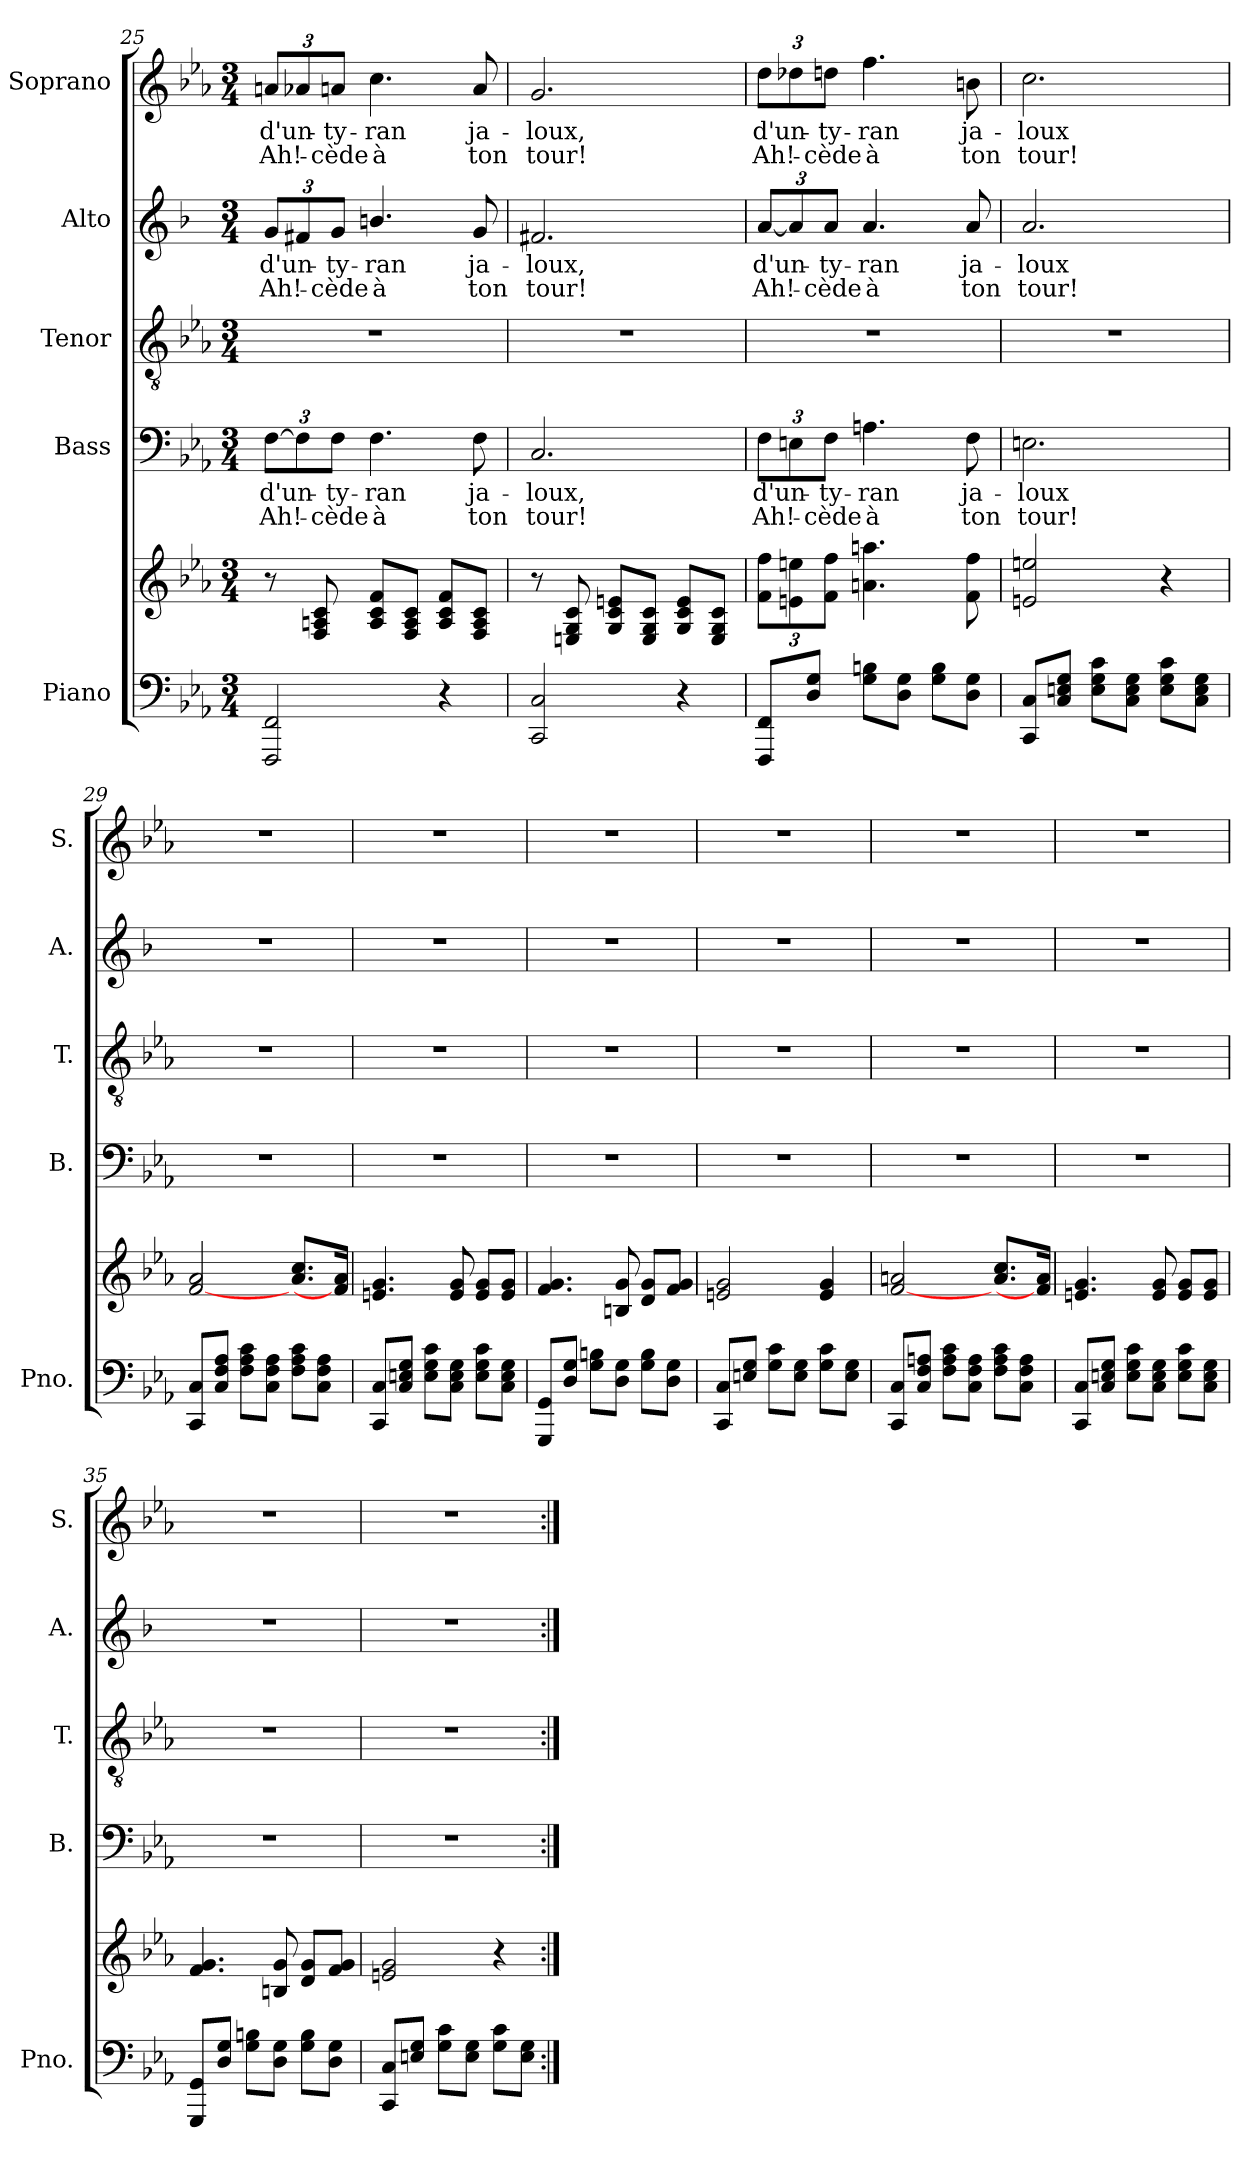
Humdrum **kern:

**kern	**kern	**kern	**text	**text	**kern	**kern	**text	**text	**kern	**text	**text
*part5	*part5	*part4	*part4	*part4	*part3	*part2	*part2	*part2	*part1	*part1	*part1
*staff6	*staff5	*staff4	*staff4	*staff4	*staff3	*staff2	*staff2	*staff2	*staff1	*staff1	*staff1
*I"Piano	*	*I"Bass	*	*	*I"Tenor	*I"Alto	*	*	*I"Soprano	*	*
*I'Pno.	*	*I'B.	*	*	*I'T.	*I'A.	*	*	*I'S.	*	*
*clefF4	*clefG2	*clefF4	*	*	*clefGv2	*clefG2	*	*	*clefG2	*	*
*	*	*	*	*	*	*ITrd1c2	*	*	*	*	*
*k[b-e-a-]	*k[b-e-a-]	*k[b-e-a-]	*	*	*k[b-e-a-]	*k[b-e-a-]	*	*	*k[b-e-a-]	*	*
*M3/4	*M3/4	*M3/4	*	*	*M3/4	*M3/4	*	*	*M3/4	*	*
*	*	*Xbrackettup	*	*	*	*	*	*	*	*	*
=25	=25	=25	=25	=25	=25	=25	=25	=25	=25	=25	=25
!	!	!	!LO:LY:b	!LO:LY:b	!	!	!	!	!	!	!
*	*	*	*	*	*	*Xbrackettup	*	*	*	*	*
!	!	!	!	!	!	!	!LO:LY:b	!LO:LY:b	!	!	!
*	*	*	*	*	*	*	*	*	*Xbrackettup	*	*
!	!	!	!	!	!	!	!	!	!	!LO:LY:b	!LO:LY:b
2FFF/ 2FF/	8r	[12F\L	d'un-	Ah!-	2.r	12f/L	d'un-	Ah!-	12an/L	d'un-	Ah!-
.	.	12F\]	.	.	.	12en/	.	.	12a-X/	.	.
.	8F/ 8An/ 8c/	.	.	.	.	.	.	.	.	.	.
!	!	!	!LO:LY:b	!LO:LY:b	!	!	!LO:LY:b	!LO:LY:b	!	!LO:LY:b	!LO:LY:b
.	.	12F\J	-ty-	-cède	.	12f/J	-ty-	-cède	12an/J	-ty-	-cède
!	!	!	!LO:LY:b	!LO:LY:b	!	!	!LO:LY:b	!LO:LY:b	!	!LO:LY:b	!LO:LY:b
.	8A/ 8c/ 8f/L	4.F\	-ran	à	.	4.an/	-ran	à	4.cc\	-ran	à
.	8F/ 8A/ 8c/J	.	.	.	.	.	.	.	.	.	.
4r	8A/ 8c/ 8f/L	.	.	.	.	.	.	.	.	.	.
!	!	!	!LO:LY:b	!LO:LY:b	!	!	!LO:LY:b	!LO:LY:b	!	!LO:LY:b	!LO:LY:b
.	8F/ 8A/ 8c/J	8F\	ja-	ton	.	8f/	ja-	ton	8a/	ja-	ton
!!LO:PB:g=z
=26	=26	=26	=26	=26	=26	=26	=26	=26	=26	=26	=26
!	!	!	!LO:LY:b	!LO:LY:b	!	!	!LO:LY:b	!LO:LY:b	!	!LO:LY:b	!LO:LY:b
2CC/ 2C/	8r	2.C/	-loux,	tour!	2.r	2.en/	-loux,	tour!	2.g/	-loux,	tour!
.	8En/ 8G/ 8c/	.	.	.	.	.	.	.	.	.	.
.	8G/ 8c/ 8en/L	.	.	.	.	.	.	.	.	.	.
.	8E/ 8G/ 8c/J	.	.	.	.	.	.	.	.	.	.
4r	8G/ 8c/ 8e/L	.	.	.	.	.	.	.	.	.	.
.	8E/ 8G/ 8c/J	.	.	.	.	.	.	.	.	.	.
=27	=27	=27	=27	=27	=27	=27	=27	=27	=27	=27	=27
*	*Xbrackettup	*	*	*	*	*	*	*	*	*	*
!	!	!	!LO:LY:b	!LO:LY:b	!	!	!LO:LY:b	!LO:LY:b	!	!LO:LY:b	!LO:LY:b
8FFF/ 8FF/L	12f\ 12ff\L	12F\L	d'un-	Ah!-	2.r	[12g/L	d'un-	Ah!-	12dd\L	d'un-	Ah!-
.	12en\ 12een\	12En\	.	.	.	12g/]	.	.	12dd-X\	.	.
8D/ 8G/J	.	.	.	.	.	.	.	.	.	.	.
!	!	!	!LO:LY:b	!LO:LY:b	!	!	!LO:LY:b	!LO:LY:b	!	!LO:LY:b	!LO:LY:b
.	12f\ 12ff\J	12F\J	-ty-	-cède	.	12g/J	-ty-	-cède	12ddn\J	-ty-	-cède
!	!	!	!LO:LY:b	!LO:LY:b	!	!	!LO:LY:b	!LO:LY:b	!	!LO:LY:b	!LO:LY:b
8G\ 8Bn\L	4.an\ 4.aan\	4.An\	-ran	à	.	4.g/	-ran	à	4.ff\	-ran	à
8D\ 8G\J	.	.	.	.	.	.	.	.	.	.	.
8G\ 8B\L	.	.	.	.	.	.	.	.	.	.	.
!	!	!	!LO:LY:b	!LO:LY:b	!	!	!LO:LY:b	!LO:LY:b	!	!LO:LY:b	!LO:LY:b
8D\ 8G\J	8f\ 8ff\	8F\	ja-	ton	.	8g/	ja-	ton	8bn\	ja-	ton
=28	=28	=28	=28	=28	=28	=28	=28	=28	=28	=28	=28
!	!	!	!LO:LY:b	!LO:LY:b	!	!	!LO:LY:b	!LO:LY:b	!	!LO:LY:b	!LO:LY:b
8CC/ 8C/L	2en/ 2een/	2.En\	-loux	tour!	2.r	2.g/	-loux	tour!	2.cc\	-loux	tour!
8C/ 8En/ 8G/J	.	.	.	.	.	.	.	.	.	.	.
8E\ 8G\ 8c\L	.	.	.	.	.	.	.	.	.	.	.
8C\ 8E\ 8G\J	.	.	.	.	.	.	.	.	.	.	.
8E\ 8G\ 8c\L	4r	.	.	.	.	.	.	.	.	.	.
8C\ 8E\ 8G\J	.	.	.	.	.	.	.	.	.	.	.
=29	=29	=29	=29	=29	=29	=29	=29	=29	=29	=29	=29
8CC/ 8C/L	[2f/ 2a-/	2.r	.	.	2.r	2.r	.	.	2.r	.	.
8C/ 8F/ 8A-/J	.	.	.	.	.	.	.	.	.	.	.
8F\ 8A-\ 8c\L	.	.	.	.	.	.	.	.	.	.	.
8C\ 8F\ 8A-\J	.	.	.	.	.	.	.	.	.	.	.
8F\ 8A-\ 8c\L	8.a-/ 8.cc/L	.	.	.	.	.	.	.	.	.	.
8C\ 8F\ 8A-\J	.	.	.	.	.	.	.	.	.	.	.
.	16f/] 16a-/Jk	.	.	.	.	.	.	.	.	.	.
=30	=30	=30	=30	=30	=30	=30	=30	=30	=30	=30	=30
8CC/ 8C/L	4.en/ 4.g/	2.r	.	.	2.r	2.r	.	.	2.r	.	.
8C/ 8En/ 8G/J	.	.	.	.	.	.	.	.	.	.	.
8E\ 8G\ 8c\L	.	.	.	.	.	.	.	.	.	.	.
8C\ 8E\ 8G\J	8e/ 8g/	.	.	.	.	.	.	.	.	.	.
8E\ 8G\ 8c\L	8e/ 8g/L	.	.	.	.	.	.	.	.	.	.
8C\ 8E\ 8G\J	8e/ 8g/J	.	.	.	.	.	.	.	.	.	.
!!LO:LB:g=z
=31	=31	=31	=31	=31	=31	=31	=31	=31	=31	=31	=31
8GGG/ 8GG/L	4.f/ 4.g/	2.r	.	.	2.r	2.r	.	.	2.r	.	.
8D/ 8G/J	.	.	.	.	.	.	.	.	.	.	.
8G\ 8Bn\L	.	.	.	.	.	.	.	.	.	.	.
8D\ 8G\J	8Bn/ 8g/	.	.	.	.	.	.	.	.	.	.
8G\ 8B\L	8d/ 8g/L	.	.	.	.	.	.	.	.	.	.
8D\ 8G\J	8f/ 8g/J	.	.	.	.	.	.	.	.	.	.
=32	=32	=32	=32	=32	=32	=32	=32	=32	=32	=32	=32
8CC/ 8C/L	2en/ 2g/	2.r	.	.	2.r	2.r	.	.	2.r	.	.
8En/ 8G/J	.	.	.	.	.	.	.	.	.	.	.
8G\ 8c\L	.	.	.	.	.	.	.	.	.	.	.
8E\ 8G\J	.	.	.	.	.	.	.	.	.	.	.
8G\ 8c\L	4e/ 4g/	.	.	.	.	.	.	.	.	.	.
8E\ 8G\J	.	.	.	.	.	.	.	.	.	.	.
=33	=33	=33	=33	=33	=33	=33	=33	=33	=33	=33	=33
8CC/ 8C/L	[2f/ 2an/	2.r	.	.	2.r	2.r	.	.	2.r	.	.
8C/ 8F/ 8An/J	.	.	.	.	.	.	.	.	.	.	.
8F\ 8A\ 8c\L	.	.	.	.	.	.	.	.	.	.	.
8C\ 8F\ 8A\J	.	.	.	.	.	.	.	.	.	.	.
8F\ 8A\ 8c\L	8.a/ 8.cc/L	.	.	.	.	.	.	.	.	.	.
8C\ 8F\ 8A\J	.	.	.	.	.	.	.	.	.	.	.
.	16f/] 16a/Jk	.	.	.	.	.	.	.	.	.	.
=34	=34	=34	=34	=34	=34	=34	=34	=34	=34	=34	=34
8CC/ 8C/L	4.en/ 4.g/	2.r	.	.	2.r	2.r	.	.	2.r	.	.
8C/ 8En/ 8G/J	.	.	.	.	.	.	.	.	.	.	.
8E\ 8G\ 8c\L	.	.	.	.	.	.	.	.	.	.	.
8C\ 8E\ 8G\J	8e/ 8g/	.	.	.	.	.	.	.	.	.	.
8E\ 8G\ 8c\L	8e/ 8g/L	.	.	.	.	.	.	.	.	.	.
8C\ 8E\ 8G\J	8e/ 8g/J	.	.	.	.	.	.	.	.	.	.
=35	=35	=35	=35	=35	=35	=35	=35	=35	=35	=35	=35
8GGG/ 8GG/L	4.f/ 4.g/	2.r	.	.	2.r	2.r	.	.	2.r	.	.
8D/ 8G/J	.	.	.	.	.	.	.	.	.	.	.
8G\ 8Bn\L	.	.	.	.	.	.	.	.	.	.	.
8D\ 8G\J	8Bn/ 8g/	.	.	.	.	.	.	.	.	.	.
8G\ 8B\L	8d/ 8g/L	.	.	.	.	.	.	.	.	.	.
8D\ 8G\J	8f/ 8g/J	.	.	.	.	.	.	.	.	.	.
!!LO:LB:g=z
=36	=36	=36	=36	=36	=36	=36	=36	=36	=36	=36	=36
8CC/ 8C/L	2en/ 2g/	2.r	.	.	2.r	2.r	.	.	2.r	.	.
8En/ 8G/J	.	.	.	.	.	.	.	.	.	.	.
8G\ 8c\L	.	.	.	.	.	.	.	.	.	.	.
8E\ 8G\J	.	.	.	.	.	.	.	.	.	.	.
8G\ 8c\L	4r	.	.	.	.	.	.	.	.	.	.
8E\ 8G\J	.	.	.	.	.	.	.	.	.	.	.
=:|!	=:|!	=:|!	=:|!	=:|!	=:|!	=:|!	=:|!	=:|!	=:|!	=:|!	=:|!
*-	*-	*-	*-	*-	*-	*-	*-	*-	*-	*-	*-
